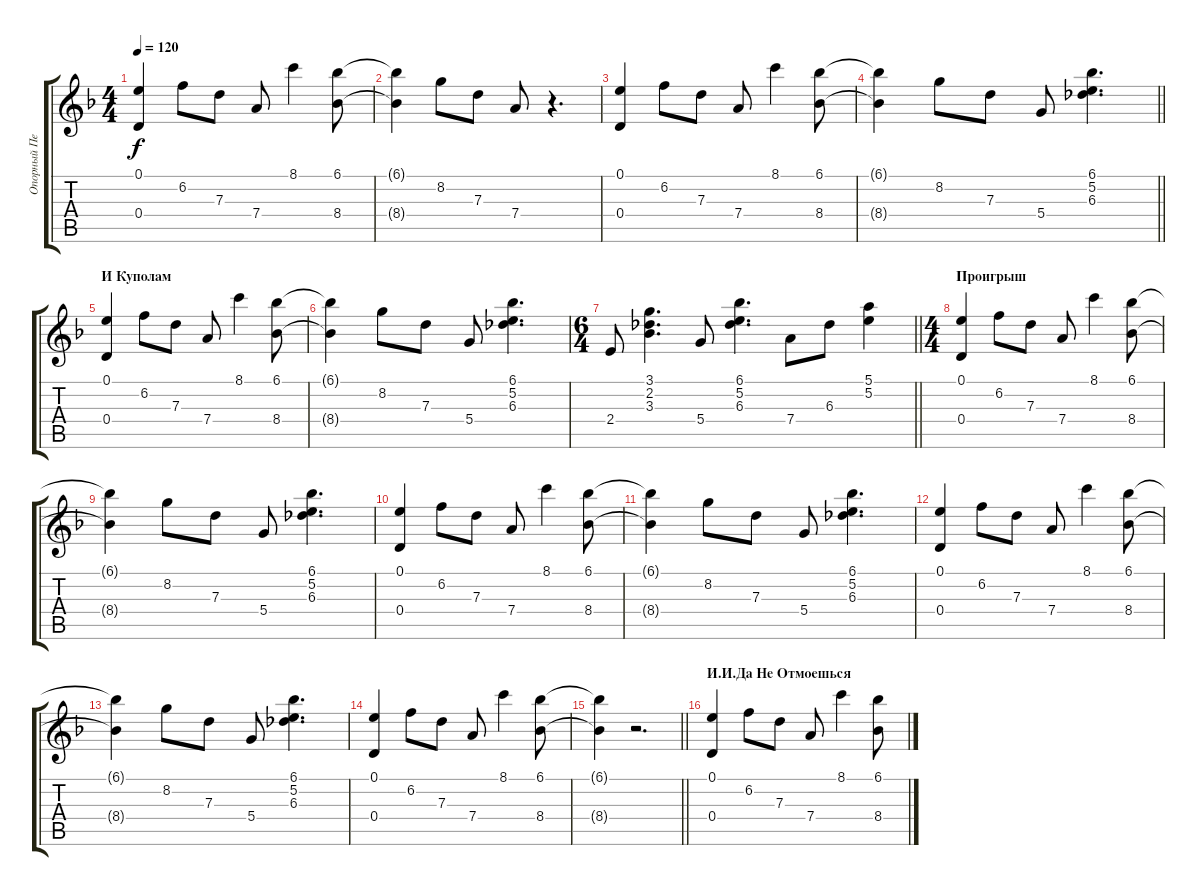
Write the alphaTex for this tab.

\track ("Опорный Перебор" "Опорный Пе") {instrument acousticguitarsteel}
\staff {score tabs}
\tuning (E4 B3 G3 D3 A2 E2) {hide}
\ts (4 4)
\tempo 120
\clef g2
\ks dminor
(0.1 0.4).4{dy f} 6.2.8 7.3.8 7.4.8 8.1.4 (6.1 8.4).8 |
(6.1{t} 8.4{t}).4 8.2.8 7.3.8 7.4.8 r.4{d} |
(0.1 0.4).4 6.2.8 7.3.8 7.4.8 8.1.4 (6.1 8.4).8 |
\barLineRight lightlight
(6.1{t} 8.4{t}).4 8.2.8 7.3.8 5.4.8 (6.1 5.2 6.3).4{d} |
\section ("" "И Куполам")
(0.1 0.4).4 6.2.8 7.3.8 7.4.8 8.1.4 (6.1 8.4).8 |
(6.1{t} 8.4{t}).4 8.2.8 7.3.8 5.4.8 (6.1 5.2 6.3).4{d} |
\ts (6 4)
\barLineRight lightlight
2.4.8 (3.1 2.2 3.3).4{d} 5.4.8 (6.1 5.2 6.3).4{d} 7.4.8 6.3.8 (5.1 5.2).4 |
\ts (4 4)
\section ("" "Проигрыш")
(0.1 0.4).4 6.2.8 7.3.8 7.4.8 8.1.4 (6.1 8.4).8 |
(6.1{t} 8.4{t}).4 8.2.8 7.3.8 5.4.8 (6.1 5.2 6.3).4{d} |
(0.1 0.4).4 6.2.8 7.3.8 7.4.8 8.1.4 (6.1 8.4).8 |
(6.1{t} 8.4{t}).4 8.2.8 7.3.8 5.4.8 (6.1 5.2 6.3).4{d} |
(0.1 0.4).4 6.2.8 7.3.8 7.4.8 8.1.4 (6.1 8.4).8 |
(6.1{t} 8.4{t}).4 8.2.8 7.3.8 5.4.8 (6.1 5.2 6.3).4{d} |
(0.1 0.4).4 6.2.8 7.3.8 7.4.8 8.1.4 (6.1 8.4).8 |
\barLineRight lightlight
(6.1{t} 8.4{t}).4 r.2{d} |
\section ("" "И.И.Да Не Отмоешься")
(0.1 0.4).4 6.2.8 7.3.8 7.4.8 8.1.4 (6.1 8.4).8
